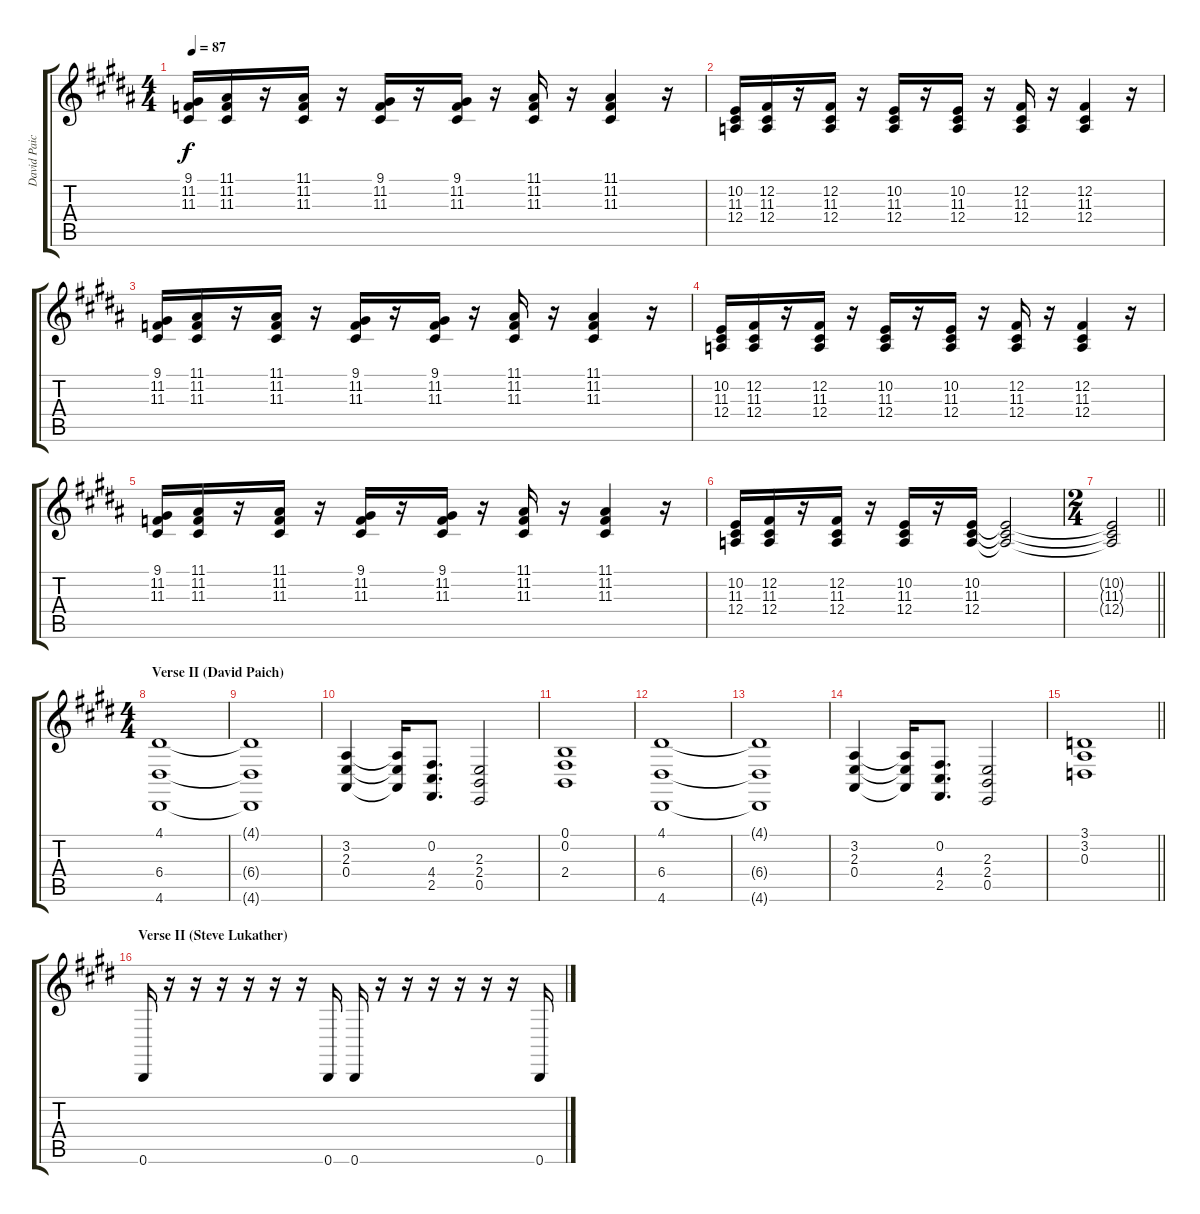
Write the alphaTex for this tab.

\track ("David Paich (Piano I)" "David Paic") {instrument acousticgrandpiano}
\staff {score tabs}
\tuning (B3 Gb3 D3 A2 E2 B1) {hide}
\ts (4 4)
\tempo 87
\clef g2
\ks b
(9.1 11.2 11.3).16{dy f} (11.1 11.2 11.3).16 r.16 (11.1 11.2 11.3).16 r.16 (9.1 11.2 11.3).16 r.16 (9.1 11.2 11.3).16 r.16 (11.1 11.2 11.3).16 r.16 (11.1 11.2 11.3).4 r.16 |
(10.2 11.3 12.4).16 (12.2 11.3 12.4).16 r.16 (12.2 11.3 12.4).16 r.16 (10.2 11.3 12.4).16 r.16 (10.2 11.3 12.4).16 r.16 (12.2 11.3 12.4).16 r.16 (12.2 11.3 12.4).4 r.16 |
(9.1 11.2 11.3).16 (11.1 11.2 11.3).16 r.16 (11.1 11.2 11.3).16 r.16 (9.1 11.2 11.3).16 r.16 (9.1 11.2 11.3).16 r.16 (11.1 11.2 11.3).16 r.16 (11.1 11.2 11.3).4 r.16 |
(10.2 11.3 12.4).16 (12.2 11.3 12.4).16 r.16 (12.2 11.3 12.4).16 r.16 (10.2 11.3 12.4).16 r.16 (10.2 11.3 12.4).16 r.16 (12.2 11.3 12.4).16 r.16 (12.2 11.3 12.4).4 r.16 |
(9.1 11.2 11.3).16 (11.1 11.2 11.3).16 r.16 (11.1 11.2 11.3).16 r.16 (9.1 11.2 11.3).16 r.16 (9.1 11.2 11.3).16 r.16 (11.1 11.2 11.3).16 r.16 (11.1 11.2 11.3).4 r.16 |
(10.2 11.3 12.4).16 (12.2 11.3 12.4).16 r.16 (12.2 11.3 12.4).16 r.16 (10.2 11.3 12.4).16 r.16 (10.2 11.3 12.4).16 (10.2{t} 11.3{t} 12.4{t}).2 |
\ts (2 4)
\barLineRight lightlight
(10.2{t} 11.3{t} 12.4{t}).2 |
\ts (4 4)
\section ("" "Verse II (David Paich)")
\ks e
(4.1 6.4 4.6).1 |
(4.1{t} 6.4{t} 4.6{t}).1 |
(3.2 2.3 0.4).4 (3.2{t} 2.3{t} 0.4{t}).16 (0.2 4.4 2.5).8{d} (2.3 2.4 0.5).2 |
(0.1 0.2 2.4).1 |
(4.1 6.4 4.6).1 |
(4.1{t} 6.4{t} 4.6{t}).1 |
(3.2 2.3 0.4).4 (3.2{t} 2.3{t} 0.4{t}).16 (0.2 4.4 2.5).8{d} (2.3 2.4 0.5).2 |
\barLineRight lightlight
(3.1 3.2 0.3).1 |
\section ("" "Verse II (Steve Lukather)")
0.6.16 r.16 r.16 r.16 r.16 r.16 r.16 0.6.16 0.6.16 r.16 r.16 r.16 r.16 r.16 r.16 0.6.16
